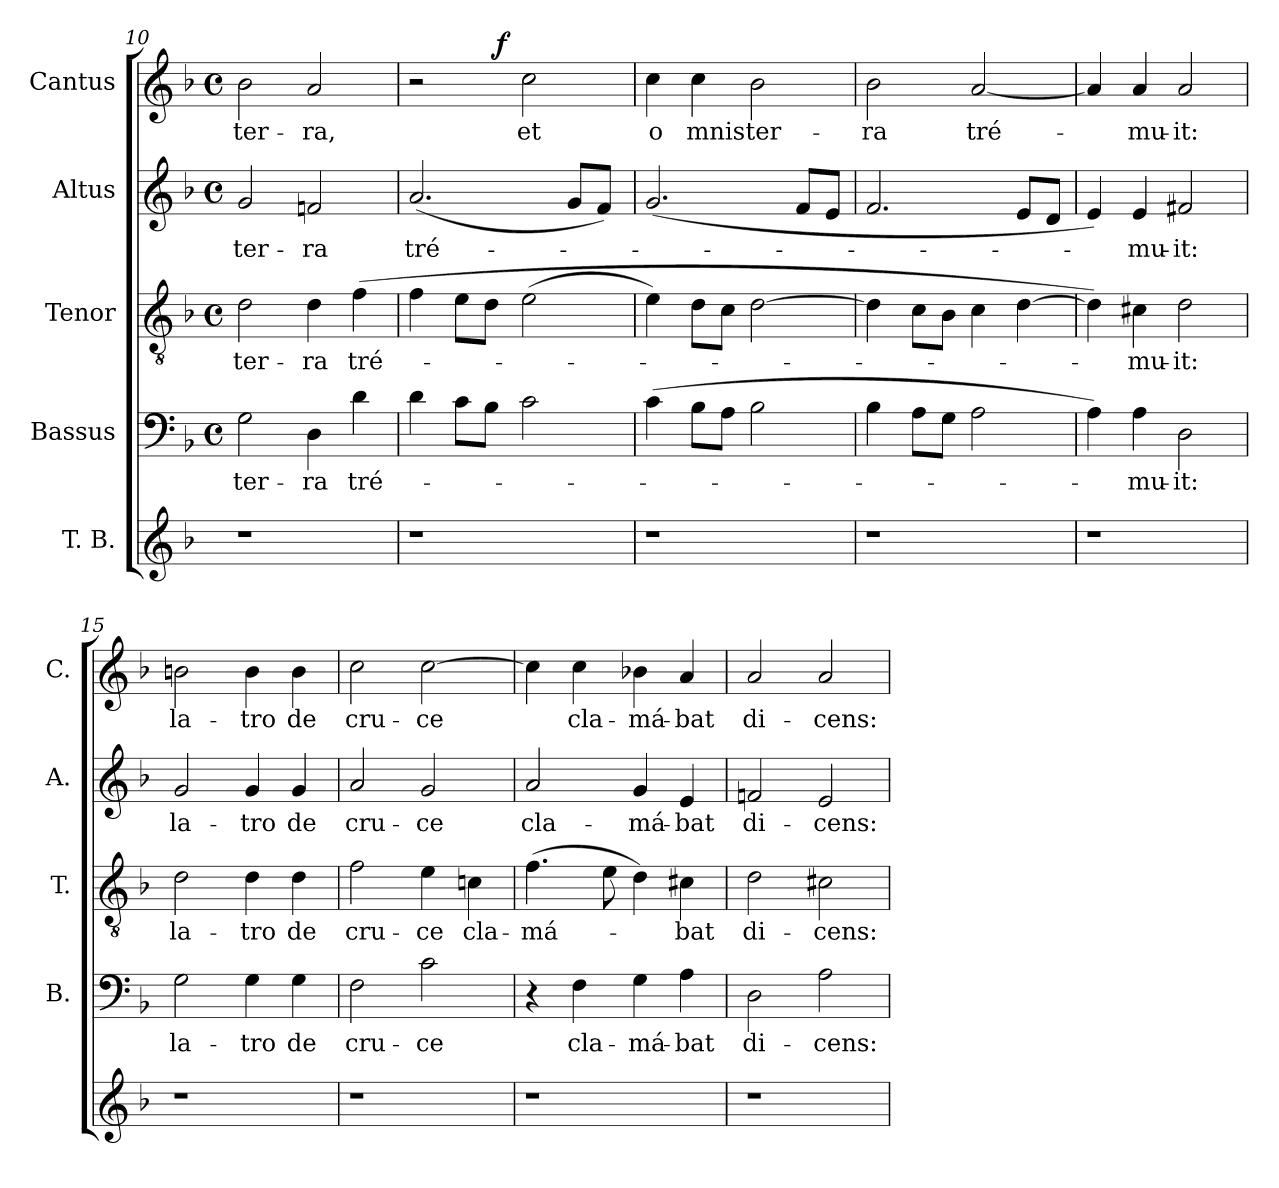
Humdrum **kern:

**kern	**kern	**text	**kern	**text	**kern	**text	**kern	**text	**dynam
*part5	*part4	*part4	*part3	*part3	*part2	*part2	*part1	*part1	*part1
*staff5	*staff4	*staff4	*staff3	*staff3	*staff2	*staff2	*staff1	*staff1	*staff1
*I"T. B.	*I"Bassus	*	*I"Tenor	*	*I"Altus	*	*I"Cantus	*	*
*	*I'B.	*	*I'T.	*	*I'A.	*	*I'C.	*	*
*clefG2	*clefF4	*	*clefGv2	*	*clefG2	*	*clefG2	*	*
*k[b-]	*k[b-]	*	*k[b-]	*	*k[b-]	*	*k[b-]	*	*
*F:	*F:	*	*F:	*	*F:	*	*F:	*	*
*	*M4/4	*	*M4/4	*	*M4/4	*	*M4/4	*	*
*	*met(c)	*	*met(c)	*	*met(c)	*	*met(c)	*	*
=10	=10	=10	=10	=10	=10	=10	=10	=10	=10
!	!	!LO:LY:b	!	!LO:LY:b	!	!LO:LY:b	!	!LO:LY:b	!
1r	2G\	ter-	2d\	ter-	2g/	ter-	2b-\	ter-	.
!	!	!LO:LY:b	!	!LO:LY:b	!	!LO:LY:b	!	!LO:LY:b	!
.	4D\	-ra	4d\	-ra	2fn/	-ra	2a/	-ra,	.
!	!	!LO:LY:b	!	!LO:LY:b	!	!	!	!	!
.	4d\	tré-	(>4f\	tré-	.	.	.	.	.
=11	=11	=11	=11	=11	=11	=11	=11	=11	=11
!	!	!	!	!	!	!LO:LY:b	!	!	!
*	*	*	*	*	*	*	*^	*	*
1r	4d\	.	4f\	.	(2.a/	tré-	2r	4ryy	.	.
.	8c\L	.	8e\L	.	.	.	.	8ryy	.	.
.	8B-\J	.	8d\J	.	.	.	.	32ryy	.	.
!	!	!	!	!	!	!	!	!	!	!LO:DY:a
.	.	.	.	.	.	.	.	2ryy	.	f
!	!	!	!	!	!	!	!	!	!LO:LY:b	!
.	2c\	.	(>2e\	.	.	.	2cc\	.	et	.
.	.	.	.	.	8g/L	.	.	.	.	.
.	.	.	.	.	8f/J)	.	.	.	.	.
.	.	.	.	.	.	.	.	16.ryy	.	.
!!LO:PB:g=z
=12	=12	=12	=12	=12	=12	=12	=12	=12	=12	=12
!	!	!	!	!	!	!	!	!	!LO:LY:b	!
*	*	*	*	*	*	*	*v	*v	*	*
1r	(>4c\	.	4e\)	.	(2.g/	.	4cc\	o	.
!	!	!	!	!	!	!	!	!LO:LY:b	!
.	8B-\L	.	8d\L	.	.	.	4cc\	mnis	.
.	8A\J	.	8c\J	.	.	.	.	.	.
!	!	!	!	!	!	!	!	!LO:LY:b	!
.	2B-\	.	[>2d\	.	.	.	2b-\	ter-	.
.	.	.	.	.	8f/L	.	.	.	.
.	.	.	.	.	8e/J	.	.	.	.
=13	=13	=13	=13	=13	=13	=13	=13	=13	=13
!	!	!	!	!	!	!	!	!LO:LY:b	!
1r	4B-\	.	4d\]	.	2.f/	.	2b-\	-ra	.
.	8A\L	.	8c\L	.	.	.	.	.	.
.	8G\J	.	8B-\J	.	.	.	.	.	.
!	!	!	!	!	!	!	!	!LO:LY:b	!
.	2A\	.	4c\	.	.	.	[<2a/	tré-	.
.	.	.	[>4d\	.	8e/L	.	.	.	.
.	.	.	.	.	8d/J	.	.	.	.
=14	=14	=14	=14	=14	=14	=14	=14	=14	=14
1r	4A\)	.	4d\])	.	4e/)	.	4a/]	.	.
!	!	!LO:LY:b	!	!LO:LY:b	!	!LO:LY:b	!	!LO:LY:b	!
.	4A\	-mu-	4c#X\	-mu-	4e/	-mu-	4a/	-mu-	.
!	!	!LO:LY:b	!	!LO:LY:b	!	!LO:LY:b	!	!LO:LY:b	!
.	2D\	-it:	2d\	-it:	2f#X/	-it:	2a/	-it:	.
=15	=15	=15	=15	=15	=15	=15	=15	=15	=15
!	!	!LO:LY:b	!	!LO:LY:b	!	!LO:LY:b	!	!LO:LY:b	!
1r	2G\	la-	2d\	la-	2g/	la-	2bn\	la-	.
!	!	!LO:LY:b	!	!LO:LY:b	!	!LO:LY:b	!	!LO:LY:b	!
.	4G\	-tro	4d\	-tro	4g/	-tro	4b\	-tro	.
!	!	!LO:LY:b	!	!LO:LY:b	!	!LO:LY:b	!	!LO:LY:b	!
.	4G\	de	4d\	de	4g/	de	4b\	de	.
=16	=16	=16	=16	=16	=16	=16	=16	=16	=16
!	!	!LO:LY:b	!	!LO:LY:b	!	!LO:LY:b	!	!LO:LY:b	!
1r	2F\	cru-	2f\	cru-	2a/	cru-	2cc\	cru-	.
!	!	!LO:LY:b	!	!LO:LY:b	!	!LO:LY:b	!	!LO:LY:b	!
.	2c\	-ce	4e\	-ce	2g/	-ce	[>2cc\	-ce	.
!	!	!	!	!LO:LY:b	!	!	!	!	!
.	.	.	4cn\	cla-	.	.	.	.	.
=17	=17	=17	=17	=17	=17	=17	=17	=17	=17
!	!	!	!	!LO:LY:b	!	!LO:LY:b	!	!	!
1r	4r	.	(>4.f\	-má-	2a/	cla-	4cc\]	.	.
!	!	!LO:LY:b	!	!	!	!	!	!LO:LY:b	!
.	4F\	cla-	.	.	.	.	4cc\	cla-	.
.	.	.	8e\	.	.	.	.	.	.
!	!	!LO:LY:b	!	!	!	!LO:LY:b	!	!LO:LY:b	!
.	4G\	-má-	4d\)	.	4g/	-má-	4b-X\	-má-	.
!	!	!LO:LY:b	!	!LO:LY:b	!	!LO:LY:b	!	!LO:LY:b	!
.	4A\	-bat	4c#X\	-bat	4e/	-bat	4a/	-bat	.
=18	=18	=18	=18	=18	=18	=18	=18	=18	=18
!	!	!LO:LY:b	!	!LO:LY:b	!	!LO:LY:b	!	!LO:LY:b	!
1r	2D\	di-	2d\	di-	2fn/	di-	2a/	di-	.
!	!	!LO:LY:b	!	!LO:LY:b	!	!LO:LY:b	!	!LO:LY:b	!
.	2A\	-cens:	2c#X\	-cens:	2e/	-cens:	2a/	-cens:	.
=	=	=	=	=	=	=	=	=	=
*-	*-	*-	*-	*-	*-	*-	*-	*-	*-
